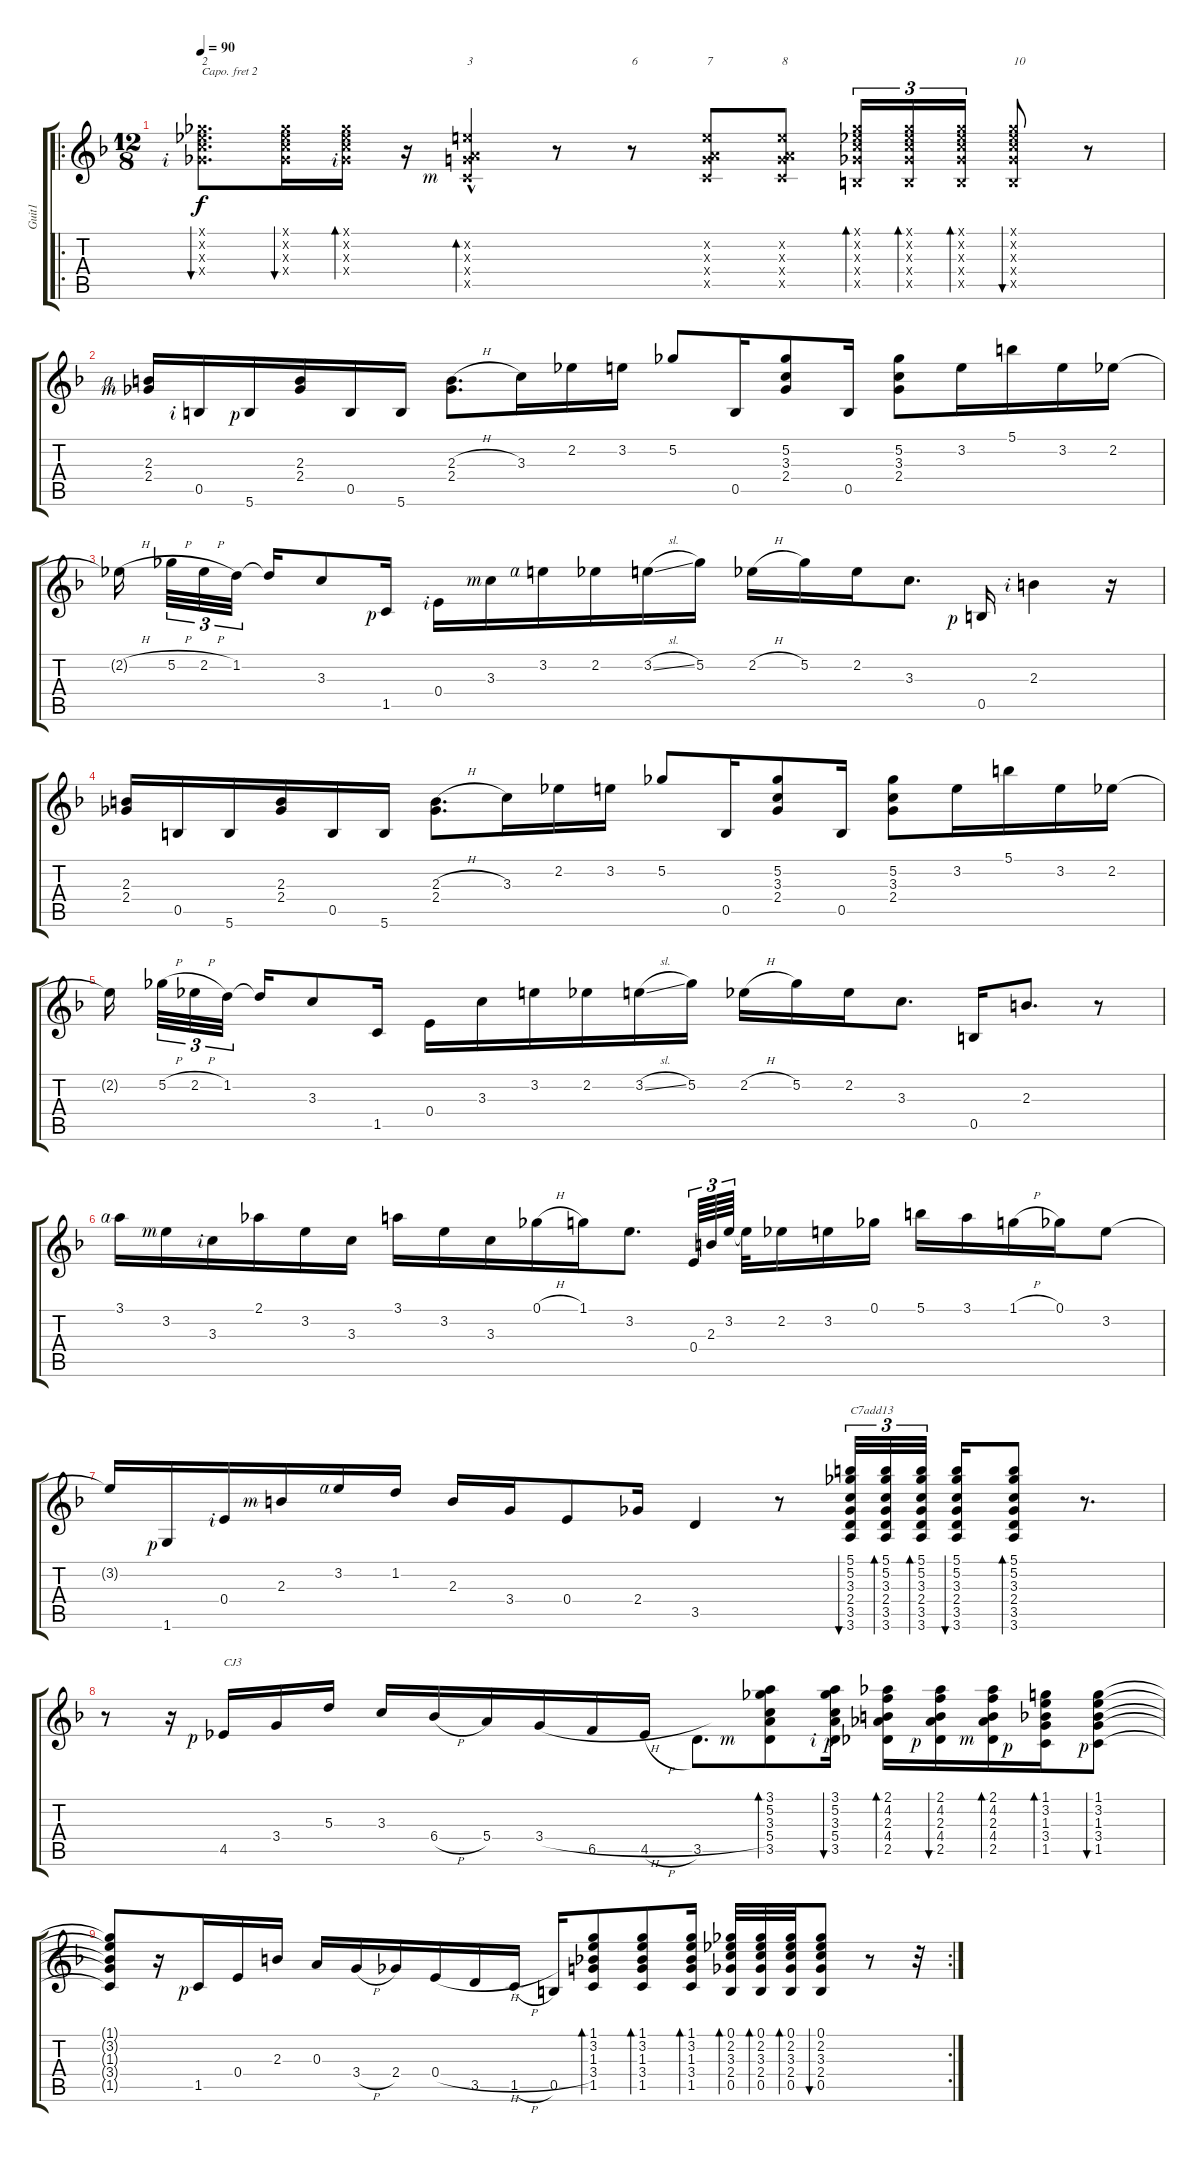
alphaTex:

\track ("Guit1" "Guit1") {instrument acousticguitarnylon}
\staff {score tabs}
\capo 2
\tuning (E4 B3 G3 D3 A2 E2) {hide}
\ro
\ts (12 8)
\tempo 90
\clef g2
\ks f
(0.1{x} 2.2{x} 3.3{x} 2.4{x rf 2}).8{d bu 30 txt "2" dy f instrument acousticguitarnylon} (0.1{x} 2.2{x} 3.3{x} 2.4{x}).16{bu 30} (0.1{x} 2.2{x} 3.3{x} 2.4{x rf 2}).16{bd 30} r.16 (3.2{hac x} 0.3{x} 3.4{x} 1.5{x rf 3}).4{bd 30 txt "3"} r.8 r.8{txt "6"} (3.2{x} 0.3{x} 3.4{x} 1.5{x}).8{txt "7"} (3.2{x} 0.3{x} 3.4{x} 1.5{x}).8{txt "8"} (0.1{x} 2.2{x} 3.3{x} 2.4{x} 0.5{x}).16{tu (3 2) bd 30} (0.1{x} 2.2{x} 3.3{x} 2.4{x} 0.5{x}).16{tu (3 2) bd 30} (0.1{x} 2.2{x} 3.3{x} 2.4{x} 0.5{x}).16{tu (3 2) bd 30} (0.1{x} 2.2{x} 3.3{x} 2.4{x} 0.5{x}).8{bu 30 txt "10"} r.8 |
(2.3{rf 4} 2.4{rf 3}).16 0.5{rf 2}.16 5.6{rf 1}.16 (2.3 2.4).16 0.5.16 5.6.16 (2.3{h} 2.4).8{d} 3.3.16 2.2.16 3.2.16 5.2.8 0.5.16 (5.2 3.3 2.4).8 0.5.16 (5.2 3.3 2.4).8 3.2.16 5.1.16 3.2.16 2.2.16 |
2.2{h t}.16{beam splitsecondary} 5.2{h}.32{tu (3 2)} 2.2{h}.32{tu (3 2)} 1.2.32{tu (3 2) beam splitsecondary} 1.2{t}.16 3.3.8 1.5{rf 1}.16 0.4{rf 2}.16 3.3{rf 3}.16 3.2{rf 4}.16 2.2.16 3.2{sl}.16 5.2.16 2.2{h}.16 5.2.16 2.2.16 3.3.8{d} 0.5{rf 1}.16 2.3{rf 2}.4 r.16 |
(2.3 2.4).16 0.5.16 5.6.16 (2.3 2.4).16 0.5.16 5.6.16 (2.3{h} 2.4).8{d} 3.3.16 2.2.16 3.2.16 5.2.8 0.5.16 (5.2 3.3 2.4).8 0.5.16 (5.2 3.3 2.4).8 3.2.16 5.1.16 3.2.16 2.2.16 |
2.2{t}.16{beam splitsecondary} 5.2{h}.32{tu (3 2)} 2.2{h}.32{tu (3 2)} 1.2.32{tu (3 2) beam splitsecondary} 1.2{t}.16 3.3.8 1.5.16 0.4.16 3.3.16 3.2.16 2.2.16 3.2{sl}.16 5.2.16 2.2{h}.16 5.2.16 2.2.16 3.3.8{d} 0.5.16 2.3.8{d} r.8 |
3.1{rf 4}.16 3.2{rf 3}.16 3.3{rf 2}.16 2.1.16 3.2.16 3.3.16 3.1.16 3.2.16 3.3.16 0.1{h}.16 1.1.16 3.2.8{d} 0.4.64{tu (3 2)} 2.3.64{tu (3 2)} 3.2.64{tu (3 2) beam splitsecondary} 3.2{t}.32 2.2.16 3.2.16 0.1.16 5.1.16 3.1.16 1.1{h}.16 0.1.16 3.2.8 |
3.2{t}.16 1.6{rf 1}.16 0.4{rf 2}.16 2.3{rf 3}.16 3.2{rf 4}.16 1.2.16 2.3.16 3.4.16 0.4.8 2.4.16 3.5.4 r.8 (5.1 5.2 3.3 2.4 3.5 3.6).32{tu (3 2) bu 30 txt "C7add13"} (5.1 5.2 3.3 2.4 3.5 3.6).32{tu (3 2) bd 30} (5.1 5.2 3.3 2.4 3.5 3.6).32{tu (3 2) bd 30} (5.1 5.2 3.3 2.4 3.5 3.6).16{bu 30} (5.1 5.2 3.3 2.4 3.5 3.6).8{bd 30} r.8{d} |
r.8 r.16 4.5{rf 1}.16{txt "CJ3"} 3.4.16 5.3.16 3.3.16 6.4{h}.16 5.4.16 3.4{h}.16 6.5.16 4.5{h}.16 3.5.8{d} (3.1 5.2 3.3 5.4 3.5{rf 3}).8{bd 30} (3.1 5.2 3.3 5.4 3.5{rf 2}).16{bu 30} (2.1 4.2 2.3 4.4 2.5{rf 1}).16{bd 30} (2.1 4.2 2.3 4.4 2.5{rf 1}).16{bu 30} (2.1 4.2 2.3 4.4 2.5{rf 3}).16{bd 30} (1.1 3.2 1.3 3.4 1.5{rf 1}).16{bd 30} (1.1 3.2 1.3 3.4 1.5{rf 1}).8{bu 30} |
\rc 2
(1.1{t} 3.2{t} 1.3{t} 3.4{t} 1.5{t}).8 r.16 1.5{rf 1}.16 0.4.16 2.3.16 0.3.16 3.4{h}.16 2.4.16 0.4{h}.16 3.5.16 1.5{h}.16 0.5.16 (1.1 3.2 1.3 3.4 1.5).8{bd 30} (1.1 3.2 1.3 3.4 1.5).8{bd 30} (1.1 3.2 1.3 3.4 1.5).16{bd 30} (0.1 2.2 3.3 2.4 0.5).32{bd 30} (0.1 2.2 3.3 2.4 0.5).32{bd 30} (0.1 2.2 3.3 2.4 0.5).32{bd 30} (0.1 2.2 3.3 2.4 0.5).8{bu 30} r.8 r.32
